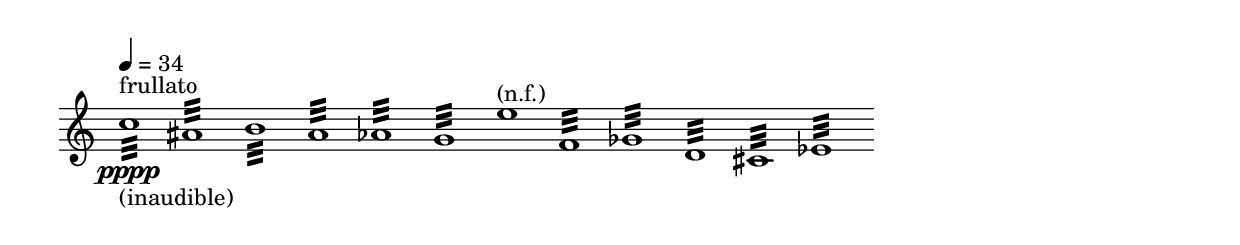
\version "2.12.3"

\paper {
  %#(define dump-extents #t)
  
  %line-width = 160\mm - 2.0 * 0.4\in
  %ragged-right = ##t
  indent = 0\mm
  %force-assignment = #""
  %line-width = #(- line-width (* mm  3.000000))
}

\score {
  \new Staff {
    \set Staff.midiInstrument = #"flute"
    \tempo 4 = 34

    \time 3/1
    c''1:32\pppp_"(inaudible)"^"frullato" ais'1:32 b'1:32
    a'1:32 aes'1:32 g'1:32
    e''1^"(n.f.)" f'1:32 ges'1:32
    d'1:32 cis'1:32 ees'1:32
  }

  \midi {}

  \layout {
    \context {
        \Staff
        %\remove "Accidental_engraver"
        %\remove "Key_engraver"
        %\remove "Clef_engraver"
        \remove "Bar_engraver"
        \consists "Pitch_squash_engraver"
        \remove "Time_signature_engraver"
    }
    \context {
        \Voice
        %\remove "Stem_engraver"
        %\remove "Beam_engraver"
    }
  }
}